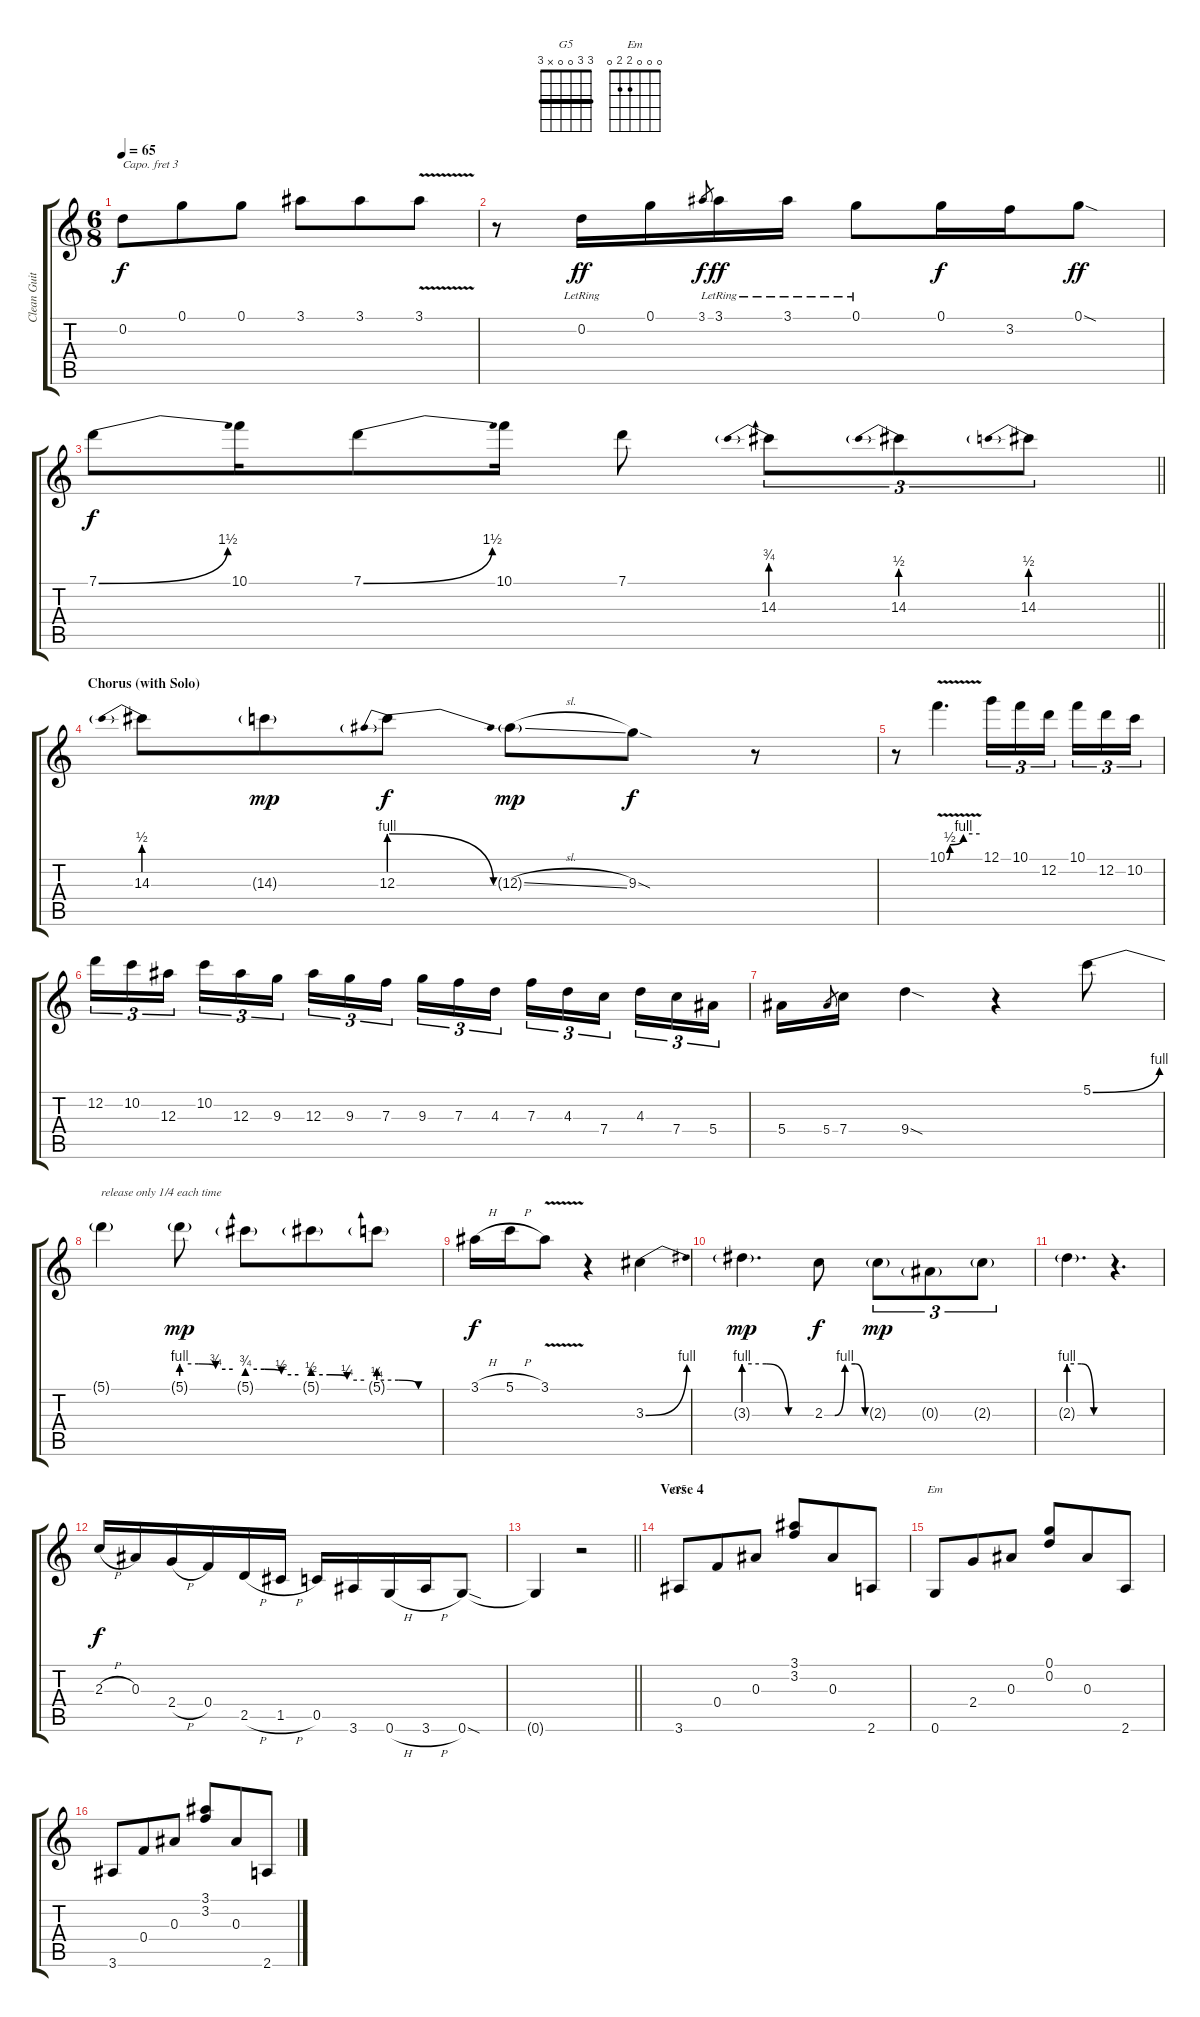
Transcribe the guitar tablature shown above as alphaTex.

\track ("Clean Guitar" "Clean Guit") {instrument electricguitarjazz}
\staff {score tabs}
\capo 3
\tuning (E4 B3 G3 D3 A2 E2) {hide}
\chord ("G5" 3 3 0 0 x 3) {barre 3}
\chord ("Em" 0 0 0 2 2 0)
\ts (6 8)
\tempo 65
\clef g2
\ks c
0.2.8{dy f} 0.1.8 0.1.8 3.1.8 3.1.8 3.1{v}.8 |
r.8 0.2{lr}.16{dy ff} 0.1.16 3.1.8{gr dy f} 3.1{lr}.16{dy ff} 3.1{lr}.16 0.1{lr}.8 0.1.16{dy f} 3.2.16 0.1{sod}.8{dy ff} |
\barLineRight lightlight
7.1{be (bend 0 0 60 6)}.8{dy f} 10.1.16 7.1{be (bend 0 0 60 6)}.8 10.1.16 7.1.8 14.3{be (prebend 0 3 60 3)}.8{tu (3 2)} 14.3{be (prebend 0 2 60 2)}.8{tu (3 2)} 14.3{be (prebend 0 2 60 2)}.8{tu (3 2)} |
\section ("" "Chorus (with Solo)")
14.3{be (prebend 0 2 60 2)}.8 14.3{g}.8{dy mp} 12.3{be (prebendrelease 0 4 60 0)}.8{dy f} 12.3{sl g}.8{dy mp} 9.3{sod}.8{dy f} r.8 |
r.8 10.1{be (custom 0 0 5 2 30 4 60 4) v}.4{d} 12.1.16{tu (3 2)} 10.1.16{tu (3 2)} 12.2.16{tu (3 2)} 10.1.16{tu (3 2)} 12.2.16{tu (3 2)} 10.2.16{tu (3 2)} |
12.2.16{tu (3 2)} 10.2.16{tu (3 2)} 12.3.16{tu (3 2)} 10.2.16{tu (3 2)} 12.3.16{tu (3 2)} 9.3.16{tu (3 2)} 12.3.16{tu (3 2)} 9.3.16{tu (3 2)} 7.3.16{tu (3 2)} 9.3.16{tu (3 2)} 7.3.16{tu (3 2)} 4.3.16{tu (3 2)} 7.3.16{tu (3 2)} 4.3.16{tu (3 2)} 7.4.16{tu (3 2)} 4.3.16{tu (3 2)} 7.4.16{tu (3 2)} 5.4.16{tu (3 2)} |
5.4.16 5.4.8{gr} 7.4.16 9.4{sod}.4 r.4 5.1{be (bend 0 0 60 4)}.8 |
5.1{t}.4{txt "release only 1/4 each time"} 5.1{be (custom 0 4 20 4 40 3 60 3) g}.8{dy mp} 5.1{be (custom 0 3 20 3 40 2 60 2) g}.8 5.1{be (custom 0 2 20 2 40 1 60 1) g}.8 5.1{be (custom 0 1 20 1 40 0 60 0) g}.8 |
3.1{h}.16{dy f} 5.1{h}.16 3.1{v}.8 r.4 3.3{be (bend 0 0 60 4)}.4 |
3.3{be (custom 0 4 20 4 40 0 60 0) g}.4{d dy mp} 2.3{be (custom 0 0 15 0 30 4 45 4 60 0)}.8{dy f} 2.3{g}.8{tu (3 2) dy mp} 0.3{g}.8{tu (3 2)} 2.3{g}.8{tu (3 2)} |
2.3{be (custom 0 4 20 4 40 0 60 0) g}.4{d} r.4{d} |
2.3{h}.16{dy f} 0.3.16 2.4{h}.16 0.4.16 2.5{h}.16 1.5{h}.16 0.5.16 3.6.16 0.6{h}.16 3.6{h}.16 0.6{sod}.8 |
\barLineRight lightlight
0.6{t}.4 r.2 |
\section ("" "Verse 4")
3.6.8{ch "G5" volume 6 instrument electricguitarjazz} 0.4.8 0.3.8 (3.1 3.2).8 0.3.8 2.6.8 |
0.6.8{ch "Em"} 2.4.8 0.3.8 (0.1 0.2).8 0.3.8 2.6.8 |
3.6.8 0.4.8 0.3.8 (3.1 3.2).8 0.3.8 2.6.8
